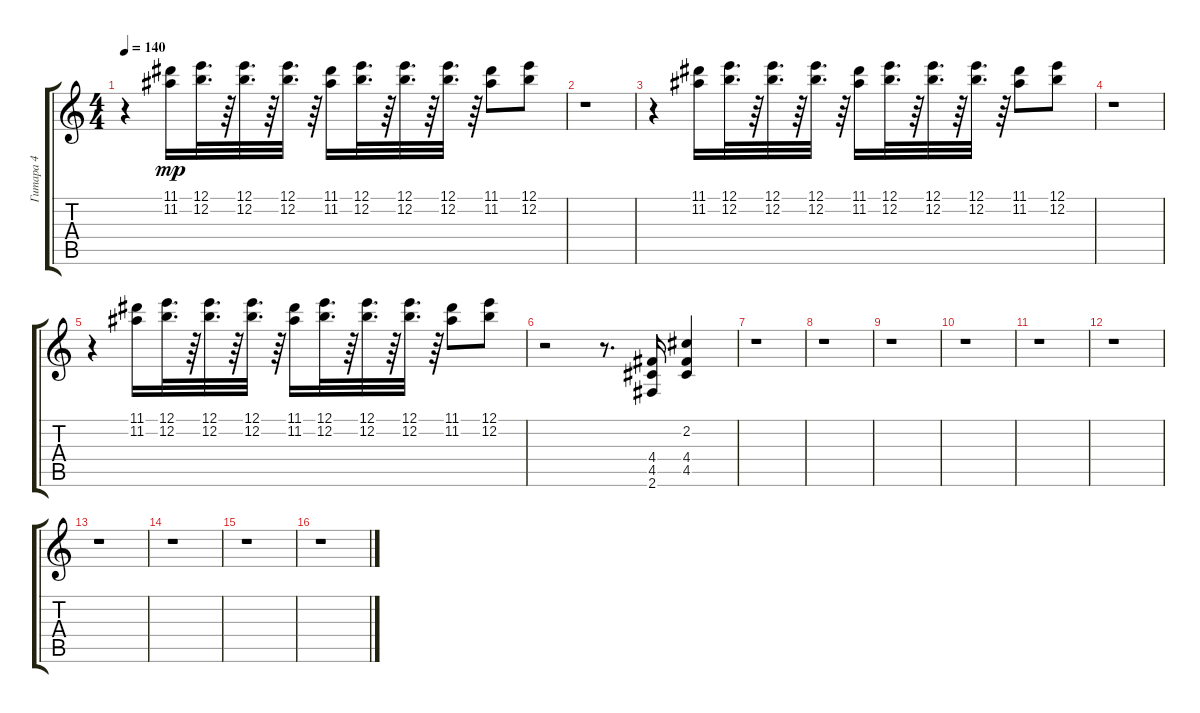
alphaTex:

\track ("Гитара 4" "Гитара 4") {instrument distortionguitar}
\staff {score tabs}
\tuning (E4 B3 G3 D3 A2 E2) {hide}
\ts (4 4)
\tempo 140
\clef g2
\ks c
r.4{dy mp} (11.1 11.2).16 (12.1 12.2).32{d} r.64 (12.1 12.2).32{d} r.64 (12.1 12.2).32{d} r.64 (11.1 11.2).16 (12.1 12.2).32{d} r.64 (12.1 12.2).32{d} r.64 (12.1 12.2).32{d} r.64 (11.1 11.2).8 (12.1 12.2).8 |
r.1 |
r.4 (11.1 11.2).16 (12.1 12.2).32{d} r.64 (12.1 12.2).32{d} r.64 (12.1 12.2).32{d} r.64 (11.1 11.2).16 (12.1 12.2).32{d} r.64 (12.1 12.2).32{d} r.64 (12.1 12.2).32{d} r.64 (11.1 11.2).8 (12.1 12.2).8 |
r.1 |
r.4 (11.1 11.2).16 (12.1 12.2).32{d} r.64 (12.1 12.2).32{d} r.64 (12.1 12.2).32{d} r.64 (11.1 11.2).16 (12.1 12.2).32{d} r.64 (12.1 12.2).32{d} r.64 (12.1 12.2).32{d} r.64 (11.1 11.2).8 (12.1 12.2).8 |
r.2 r.8{d} (4.4 4.5 2.6).16 (2.2 4.4 4.5).4 |
r.1 |
r.1 |
r.1 |
r.1 |
r.1 |
r.1 |
r.1 |
r.1 |
r.1 |
r.1
